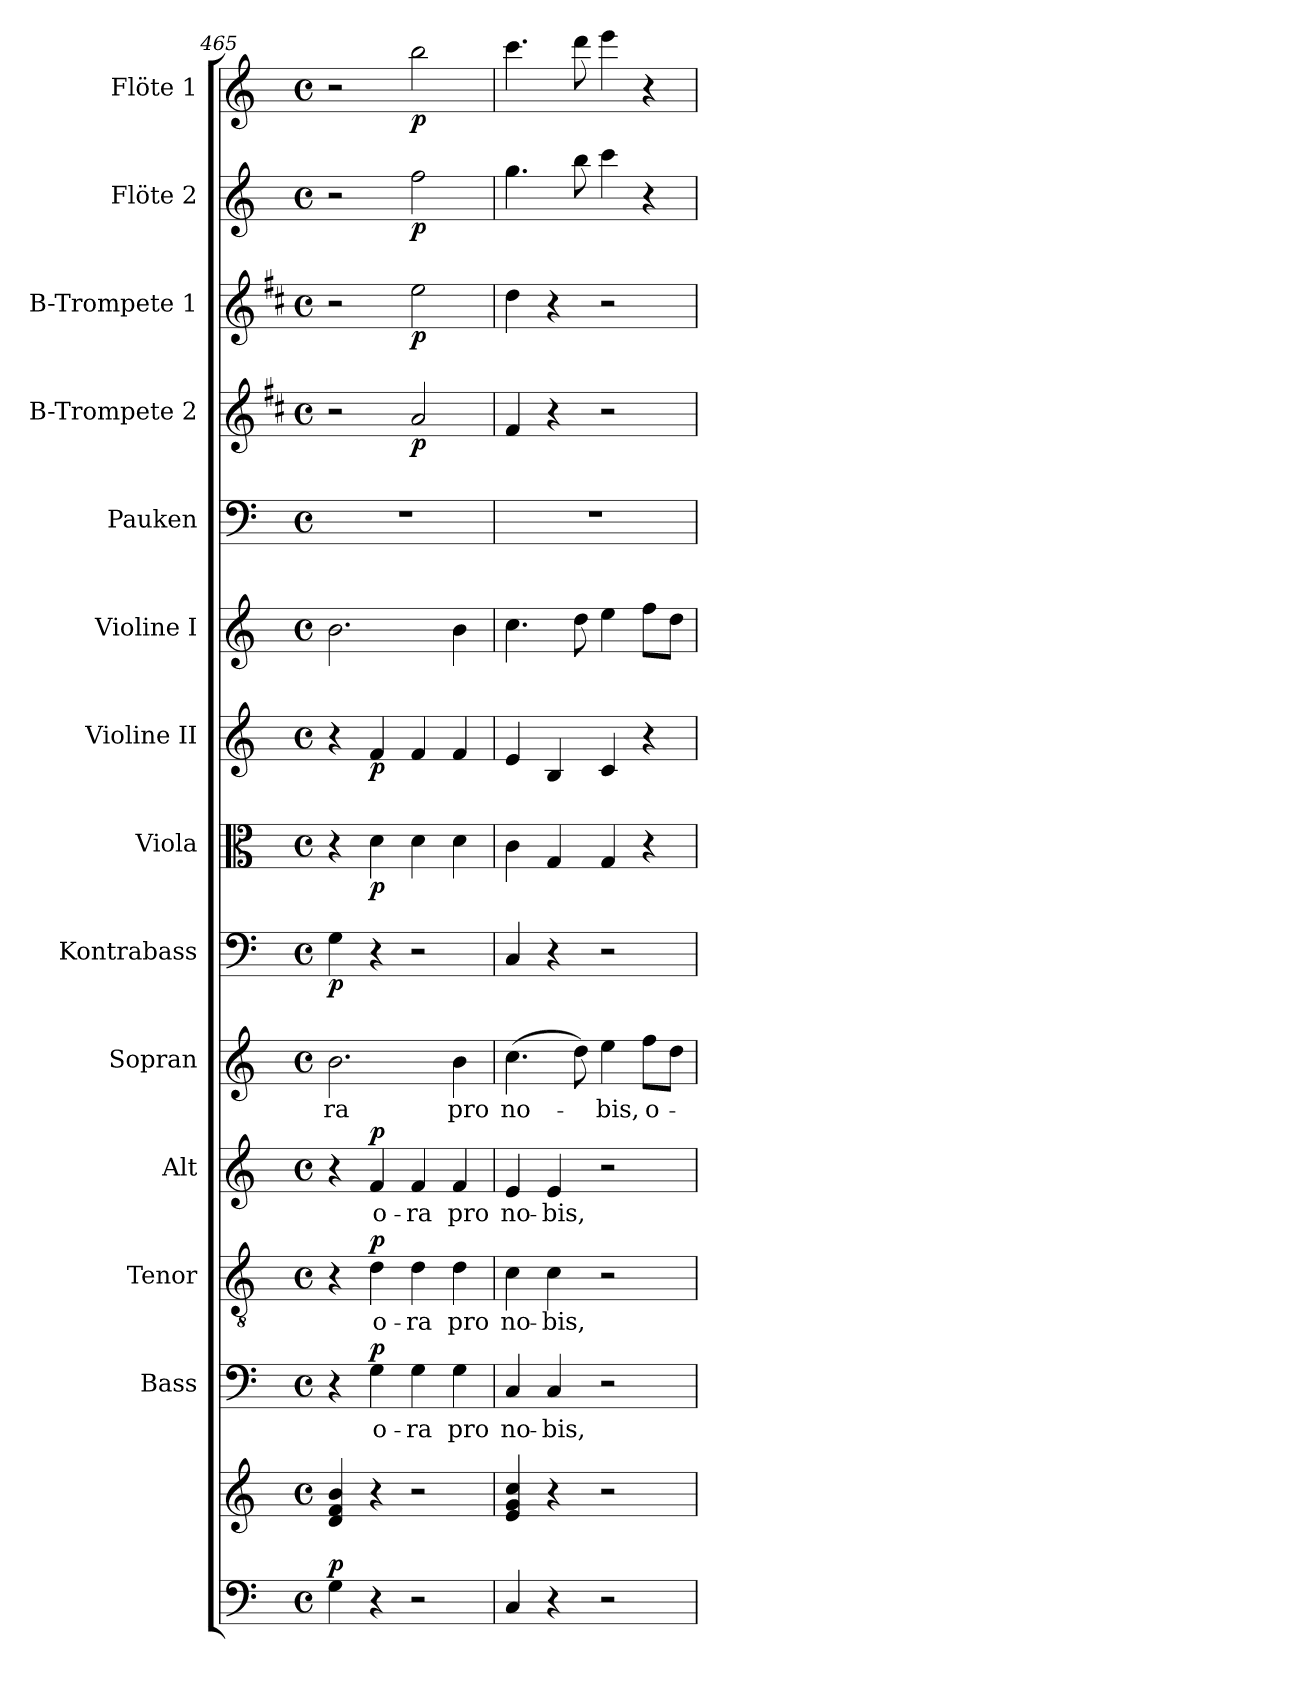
**kern	**kern	**dynam	**kern	**text	**dynam	**kern	**text	**dynam	**kern	**text	**dynam	**kern	**text	**kern	**dynam	**kern	**dynam	**kern	**dynam	**kern	**kern	**kern	**dynam	**kern	**dynam	**kern	**dynam	**kern	**dynam
*part14	*part14	*part14	*part13	*part13	*part13	*part12	*part12	*part12	*part11	*part11	*part11	*part10	*part10	*part9	*part9	*part8	*part8	*part7	*part7	*part6	*part5	*part4	*part4	*part3	*part3	*part2	*part2	*part1	*part1
*staff15	*staff14	*staff14/15	*staff13	*staff13	*staff13	*staff12	*staff12	*staff12	*staff11	*staff11	*staff11	*staff10	*staff10	*staff9	*staff9	*staff8	*staff8	*staff7	*staff7	*staff6	*staff5	*staff4	*staff4	*staff3	*staff3	*staff2	*staff2	*staff1	*staff1
*	*	*	*I"Bass	*	*	*I"Tenor	*	*	*I"Alt	*	*	*I"Sopran	*	*I"Kontrabass	*	*I"Viola	*	*I"Violine II	*	*I"Violine I	*I"Pauken	*I"B-Trompete 2	*	*I"B-Trompete 1	*	*I"Flöte 2	*	*I"Flöte 1	*
*	*	*	*I'B.	*	*	*I'T.	*	*	*I'A.	*	*	*I'S.	*	*I'Kb.	*	*I'Vla.	*	*I'Vl. II	*	*I'Vl. I	*I'Pk.	*I'B Trp. 2	*	*I'B Trp. 1	*	*I'Fl. 2	*	*I'Fl. 1	*
!!LO:PB:g=z
*clefF4	*clefG2	*	*clefF4	*	*	*clefGv2	*	*	*clefG2	*	*	*clefG2	*	*clefF4	*	*clefC3	*	*clefG2	*	*clefG2	*clefF4	*clefG2	*	*clefG2	*	*clefG2	*	*clefG2	*
*	*	*	*	*	*	*	*	*	*	*	*	*	*	*ITrd7c12	*	*	*	*	*	*	*	*ITrd1c2	*	*ITrd1c2	*	*	*	*	*
*k[]	*k[]	*	*k[]	*	*	*k[]	*	*	*k[]	*	*	*k[]	*	*k[]	*	*k[]	*	*k[]	*	*k[]	*k[]	*k[]	*	*k[]	*	*k[]	*	*k[]	*
*C:	*C:	*	*C:	*	*	*C:	*	*	*C:	*	*	*C:	*	*C:	*	*C:	*	*C:	*	*C:	*C:	*C:	*	*C:	*	*C:	*	*C:	*
*M4/4	*M4/4	*	*M4/4	*	*	*M4/4	*	*	*M4/4	*	*	*M4/4	*	*M4/4	*	*M4/4	*	*M4/4	*	*M4/4	*M4/4	*M4/4	*	*M4/4	*	*M4/4	*	*M4/4	*
*met(c)	*met(c)	*	*met(c)	*	*	*met(c)	*	*	*met(c)	*	*	*met(c)	*	*met(c)	*	*met(c)	*	*met(c)	*	*met(c)	*met(c)	*met(c)	*	*met(c)	*	*met(c)	*	*met(c)	*
=465	=465	=465	=465	=465	=465	=465	=465	=465	=465	=465	=465	=465	=465	=465	=465	=465	=465	=465	=465	=465	=465	=465	=465	=465	=465	=465	=465	=465	=465
!	!	!LO:DY:a=2	!	!	!	!	!	!	!	!	!	!	!LO:LY:b	!	!LO:DY:b	!	!	!	!	!	!	!	!	!	!	!	!	!	!
4G\	4d/ 4f/ 4b/	p	4r	.	.	4r	.	.	4r	.	.	2.b\	-ra	4GG\	p	4r	.	4r	.	2.b\	1r	2r	.	2r	.	2r	.	2r	.
!	!	!	!	!LO:LY:b	!LO:DY:a	!	!LO:LY:b	!LO:DY:a	!	!LO:LY:b	!LO:DY:a	!	!	!	!	!	!LO:DY:b	!	!LO:DY:b	!	!	!	!	!	!	!	!	!	!
4r	4r	.	4G\	o-	p	4d\	o-	p	4f/	o-	p	.	.	4r	.	4d\	p	4f/	p	.	.	.	.	.	.	.	.	.	.
!	!	!	!	!LO:LY:b	!	!	!LO:LY:b	!	!	!LO:LY:b	!	!	!	!	!	!	!	!	!	!	!	!	!LO:DY:b	!	!LO:DY:b	!	!LO:DY:b	!	!LO:DY:b
2r	2r	.	4G\	-ra	.	4d\	-ra	.	4f/	-ra	.	.	.	2r	.	4d\	.	4f/	.	.	.	2g/	p	2dd\	p	2ff\	p	2bb\	p
!	!	!	!	!LO:LY:b	!	!	!LO:LY:b	!	!	!LO:LY:b	!	!	!LO:LY:b	!	!	!	!	!	!	!	!	!	!	!	!	!	!	!	!
.	.	.	4G\	pro	.	4d\	pro	.	4f/	pro	.	4b\	pro	.	.	4d\	.	4f/	.	4b\	.	.	.	.	.	.	.	.	.
=466	=466	=466	=466	=466	=466	=466	=466	=466	=466	=466	=466	=466	=466	=466	=466	=466	=466	=466	=466	=466	=466	=466	=466	=466	=466	=466	=466	=466	=466
!	!	!	!	!LO:LY:b	!	!	!LO:LY:b	!	!	!LO:LY:b	!	!	!LO:LY:b	!	!	!	!	!	!	!	!	!	!	!	!	!	!	!	!
4C/	4e/ 4g/ 4cc/	.	4C/	no-	.	4c\	no-	.	4e/	no-	.	(>4.cc\	no-	4CC/	.	4c\	.	4e/	.	4.cc\	1r	4e/	.	4cc\	.	4.gg\	.	4.ccc\	.
!	!	!	!	!LO:LY:b	!	!	!LO:LY:b	!	!	!LO:LY:b	!	!	!	!	!	!	!	!	!	!	!	!	!	!	!	!	!	!	!
4r	4r	.	4C/	-bis,	.	4c\	-bis,	.	4e/	-bis,	.	.	.	4r	.	4G/	.	4B/	.	.	.	4r	.	4r	.	.	.	.	.
.	.	.	.	.	.	.	.	.	.	.	.	8dd\)	.	.	.	.	.	.	.	8dd\	.	.	.	.	.	8bb\	.	8ddd\	.
!	!	!	!	!	!	!	!	!	!	!	!	!	!LO:LY:b	!	!	!	!	!	!	!	!	!	!	!	!	!	!	!	!
2r	2r	.	2r	.	.	2r	.	.	2r	.	.	4ee\	-bis,	2r	.	4G/	.	4c/	.	4ee\	.	2r	.	2r	.	4ccc\	.	4eee\	.
!	!	!	!	!	!	!	!	!	!	!	!	!	!LO:LY:b	!	!	!	!	!	!	!	!	!	!	!	!	!	!	!	!
.	.	.	.	.	.	.	.	.	.	.	.	8ff\L	o-	.	.	4r	.	4r	.	8ff\L	.	.	.	.	.	4r	.	4r	.
.	.	.	.	.	.	.	.	.	.	.	.	8dd\J	.	.	.	.	.	.	.	8dd\J	.	.	.	.	.	.	.	.	.
=	=	=	=	=	=	=	=	=	=	=	=	=	=	=	=	=	=	=	=	=	=	=	=	=	=	=	=	=	=
*-	*-	*-	*-	*-	*-	*-	*-	*-	*-	*-	*-	*-	*-	*-	*-	*-	*-	*-	*-	*-	*-	*-	*-	*-	*-	*-	*-	*-	*-
